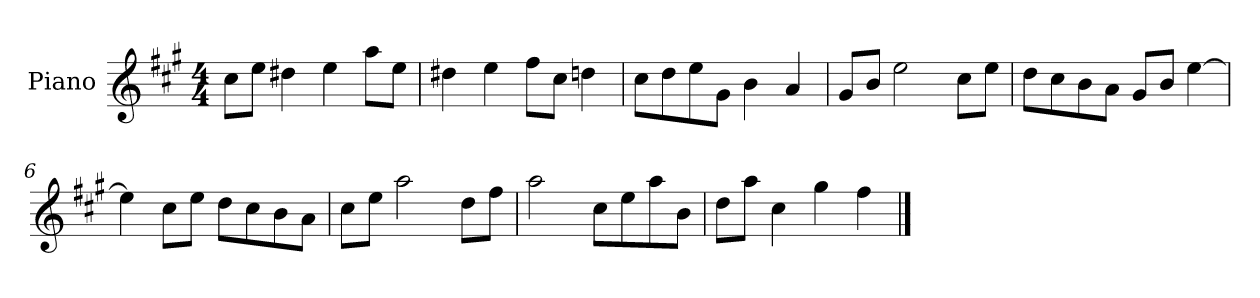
**kern
*part1
*staff1
*I"Piano
*I'P-no
*clefG2
*k[f#c#g#]
*M4/4
*MM90
=1
8cc#\L
8ee\J
4dd#X\
4ee\
8aa\L
8ee\J
=2
4dd#X\
4ee\
8ff#\L
8cc#\J
4ddn\
=3
8cc#\L
8dd\
8ee\
8g#\J
4b\
4a/
=4
8g#/L
8b/J
2ee\
8cc#\L
8ee\J
=5
8dd\L
8cc#\
8b\
8a\J
8g#/L
8b/J
[4ee\
=6
4ee\]
8cc#\L
8ee\J
8dd\L
8cc#\
8b\
8a\J
!!LO:LB:g=z
=7
8cc#\L
8ee\J
2aa\
8dd\L
8ff#\J
=8
2aa\
8cc#\L
8ee\
8aa\
8b\J
=9
8dd\L
8aa\J
4cc#\
4gg#\
4ff#\
==
*-
